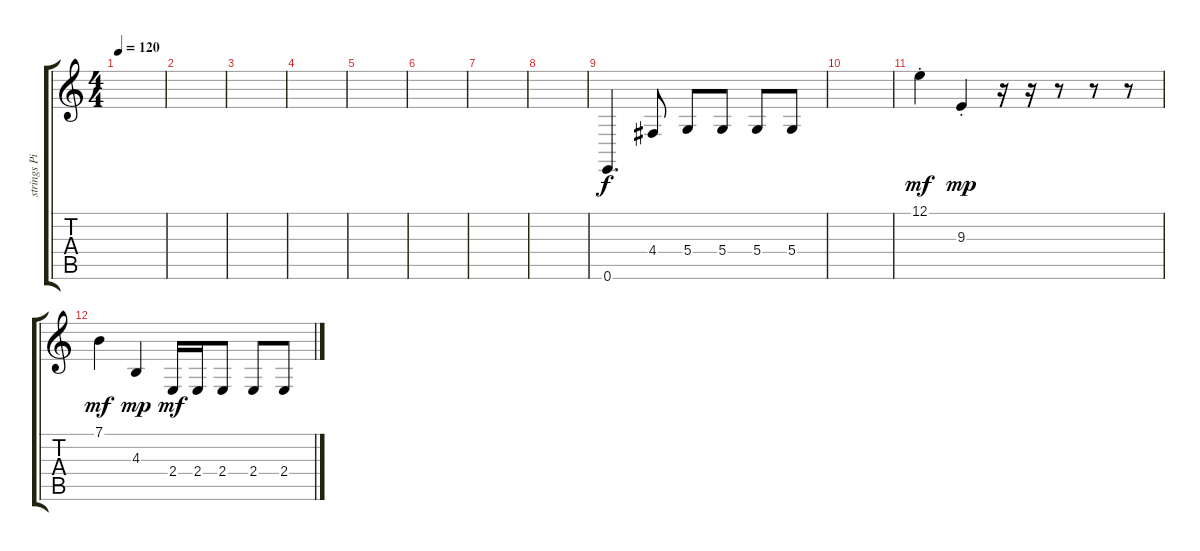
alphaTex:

\track ("strings Pizz" "strings Pi") {instrument pizzicatostrings}
\staff {score tabs}
\tuning (E4 B3 G3 D3 A2 E2) {hide}
\ts (4 4)
\tempo 120
\clef g2
\ks c
|
|
|
|
|
|
|
|
0.6.4{d} 4.4.8 5.4.8 5.4.8 5.4.8 5.4.8 |
|
12.1{st}.4{dy mf} 9.3{st}.4{dy mp} r.16 r.16 r.8 r.8 r.8 |
7.1.4{dy mf} 4.3.4{dy mp} 2.4.16{dy mf} 2.4.16 2.4.8 2.4.8 2.4.8
